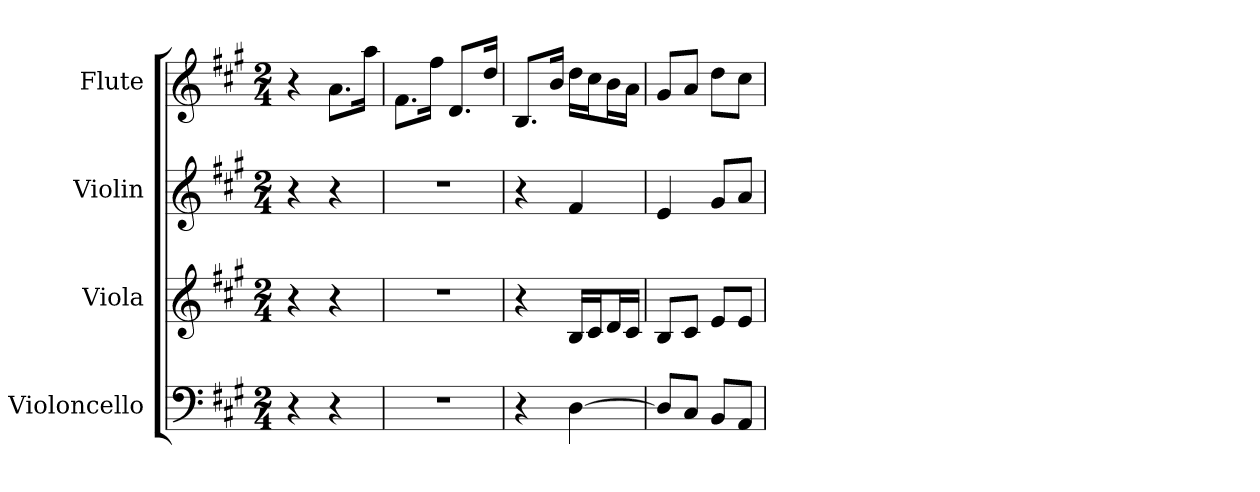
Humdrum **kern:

**kern	**kern	**kern	**kern
*part4	*part3	*part2	*part1
*staff4	*staff3	*staff2	*staff1
*I"Violoncello	*I"Viola	*I"Violin	*I"Flute
*I'Vc	*I'Vla	*I'Vln	*I'Fl
*k[f#c#g#]	*k[f#c#g#]	*k[f#c#g#]	*k[f#c#g#]
*A:	*A:	*A:	*A:
*M2/4	*M2/4	*M2/4	*M2/4
*MM130	*MM130	*MM130	*MM130
=	=	=	=
4r	4r	4r	4r
4r	4r	4r	8.aL
.	.	.	16aaJk
=1	=1	=1	=1
2r	2r	2r	8.f#L
.	.	.	16ff#Jk
.	.	.	8.dL
.	.	.	16ddJk
=2	=2	=2	=2
4r	4r	4r	8.BL
.	.	.	16bJk
[4D	16BLL	4f#	16ddLL
.	16c#J	.	16cc#J
.	16dL	.	16bL
.	16c#JJ	.	16aJJ
=3	=3	=3	=3
8DL]	8BL	4e	8g#L
8C#J	8c#J	.	8aJ
8BBL	8eL	8g#L	8ddL
8AAJ	8eJ	8aJ	8cc#J
=	=	=	=
*-	*-	*-	*-
